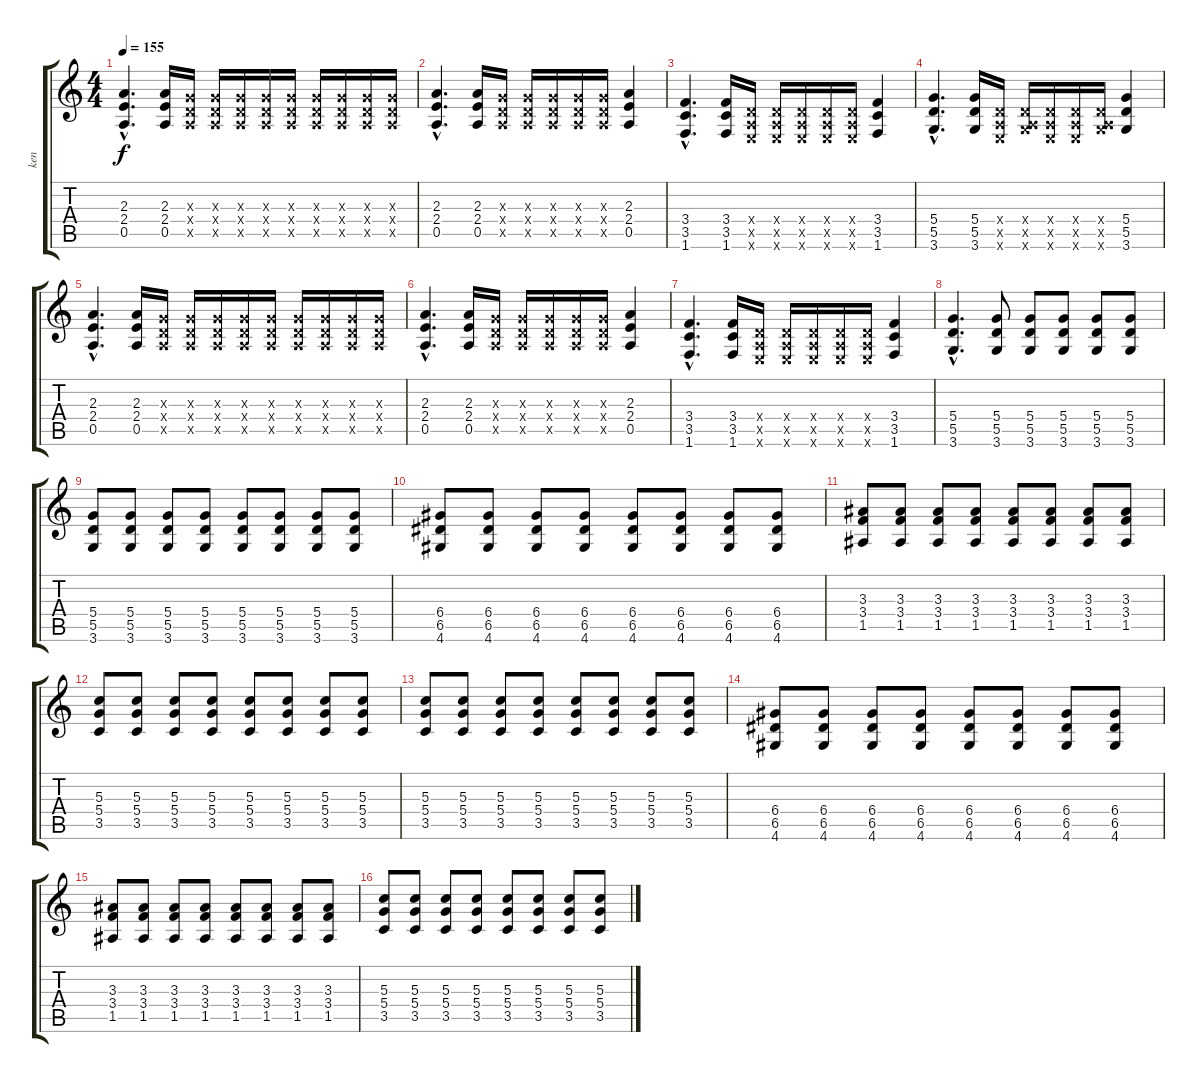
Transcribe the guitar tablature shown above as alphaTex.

\track ("ken" "ken") {instrument distortionguitar}
\staff {score tabs}
\tuning (E4 B3 G3 D3 A2 E2) {hide}
\ts (4 4)
\tempo 155
\clef g2
\ks c
(2.3{hac} 2.4{hac} 0.5{hac}).4{d dy f} (2.3 2.4 0.5).16 (0.3{x} 0.4{x} 0.5{x}).16 (0.3{x} 0.4{x} 0.5{x}).16 (0.3{x} 0.4{x} 0.5{x}).16 (0.3{x} 0.4{x} 0.5{x}).16 (0.3{x} 0.4{x} 0.5{x}).16 (0.3{x} 0.4{x} 0.5{x}).16 (0.3{x} 0.4{x} 0.5{x}).16 (0.3{x} 0.4{x} 0.5{x}).16 (0.3{x} 0.4{x} 0.5{x}).16 |
(2.3{hac} 2.4{hac} 0.5{hac}).4{d} (2.3 2.4 0.5).16 (0.3{x} 0.4{x} 0.5{x}).16 (0.3{x} 0.4{x} 0.5{x}).16 (0.3{x} 0.4{x} 0.5{x}).16 (0.3{x} 0.4{x} 0.5{x}).16 (0.3{x} 0.4{x} 0.5{x}).16 (2.3 2.4 0.5).4 |
(3.4{hac} 3.5{hac} 1.6{hac}).4{d} (3.4 3.5 1.6).16 (0.4{x} 0.5{x} 0.6{x}).16 (0.4{x} 0.5{x} 0.6{x}).16 (0.4{x} 0.5{x} 0.6{x}).16 (0.4{x} 0.5{x} 0.6{x}).16 (0.4{x} 0.5{x} 0.6{x}).16 (3.4 3.5 1.6).4 |
(5.4{hac} 5.5{hac} 3.6{hac}).4{d} (5.4 5.5 3.6).16 (0.4{x} 0.5{x} 0.6{x}).16 (0.4{x} 0.5{x} 3.6{x}).16 (0.4{x} 0.5{x} 0.6{x}).16 (0.4{x} 0.5{x} 0.6{x}).16 (0.4{x} 0.5{x} 3.6{x}).16 (5.4 5.5 3.6).4 |
(2.3{hac} 2.4{hac} 0.5{hac}).4{d} (2.3 2.4 0.5).16 (0.3{x} 0.4{x} 0.5{x}).16 (0.3{x} 0.4{x} 0.5{x}).16 (0.3{x} 0.4{x} 0.5{x}).16 (0.3{x} 0.4{x} 0.5{x}).16 (0.3{x} 0.4{x} 0.5{x}).16 (0.3{x} 0.4{x} 0.5{x}).16 (0.3{x} 0.4{x} 0.5{x}).16 (0.3{x} 0.4{x} 0.5{x}).16 (0.3{x} 0.4{x} 0.5{x}).16 |
(2.3{hac} 2.4{hac} 0.5{hac}).4{d} (2.3 2.4 0.5).16 (0.3{x} 0.4{x} 0.5{x}).16 (0.3{x} 0.4{x} 0.5{x}).16 (0.3{x} 0.4{x} 0.5{x}).16 (0.3{x} 0.4{x} 0.5{x}).16 (0.3{x} 0.4{x} 0.5{x}).16 (2.3 2.4 0.5).4 |
(3.4{hac} 3.5{hac} 1.6{hac}).4{d} (3.4 3.5 1.6).16 (0.4{x} 0.5{x} 0.6{x}).16 (0.4{x} 0.5{x} 0.6{x}).16 (0.4{x} 0.5{x} 0.6{x}).16 (0.4{x} 0.5{x} 0.6{x}).16 (0.4{x} 0.5{x} 0.6{x}).16 (3.4 3.5 1.6).4 |
(5.4{hac} 5.5{hac} 3.6{hac}).4{d} (5.4 5.5 3.6).8 (5.4 5.5 3.6).8 (5.4 5.5 3.6).8 (5.4 5.5 3.6).8 (5.4 5.5 3.6).8 |
(5.4 5.5 3.6).8 (5.4 5.5 3.6).8 (5.4 5.5 3.6).8 (5.4 5.5 3.6).8 (5.4 5.5 3.6).8 (5.4 5.5 3.6).8 (5.4 5.5 3.6).8 (5.4 5.5 3.6).8 |
(6.4 6.5 4.6).8 (6.4 6.5 4.6).8 (6.4 6.5 4.6).8 (6.4 6.5 4.6).8 (6.4 6.5 4.6).8 (6.4 6.5 4.6).8 (6.4 6.5 4.6).8 (6.4 6.5 4.6).8 |
(3.3 3.4 1.5).8 (3.3 3.4 1.5).8 (3.3 3.4 1.5).8 (3.3 3.4 1.5).8 (3.3 3.4 1.5).8 (3.3 3.4 1.5).8 (3.3 3.4 1.5).8 (3.3 3.4 1.5).8 |
(5.3 5.4 3.5).8 (5.3 5.4 3.5).8 (5.3 5.4 3.5).8 (5.3 5.4 3.5).8 (5.3 5.4 3.5).8 (5.3 5.4 3.5).8 (5.3 5.4 3.5).8 (5.3 5.4 3.5).8 |
(5.3 5.4 3.5).8 (5.3 5.4 3.5).8 (5.3 5.4 3.5).8 (5.3 5.4 3.5).8 (5.3 5.4 3.5).8 (5.3 5.4 3.5).8 (5.3 5.4 3.5).8 (5.3 5.4 3.5).8 |
(6.4 6.5 4.6).8 (6.4 6.5 4.6).8 (6.4 6.5 4.6).8 (6.4 6.5 4.6).8 (6.4 6.5 4.6).8 (6.4 6.5 4.6).8 (6.4 6.5 4.6).8 (6.4 6.5 4.6).8 |
(3.3 3.4 1.5).8 (3.3 3.4 1.5).8 (3.3 3.4 1.5).8 (3.3 3.4 1.5).8 (3.3 3.4 1.5).8 (3.3 3.4 1.5).8 (3.3 3.4 1.5).8 (3.3 3.4 1.5).8 |
(5.3 5.4 3.5).8 (5.3 5.4 3.5).8 (5.3 5.4 3.5).8 (5.3 5.4 3.5).8 (5.3 5.4 3.5).8 (5.3 5.4 3.5).8 (5.3 5.4 3.5).8 (5.3 5.4 3.5).8
